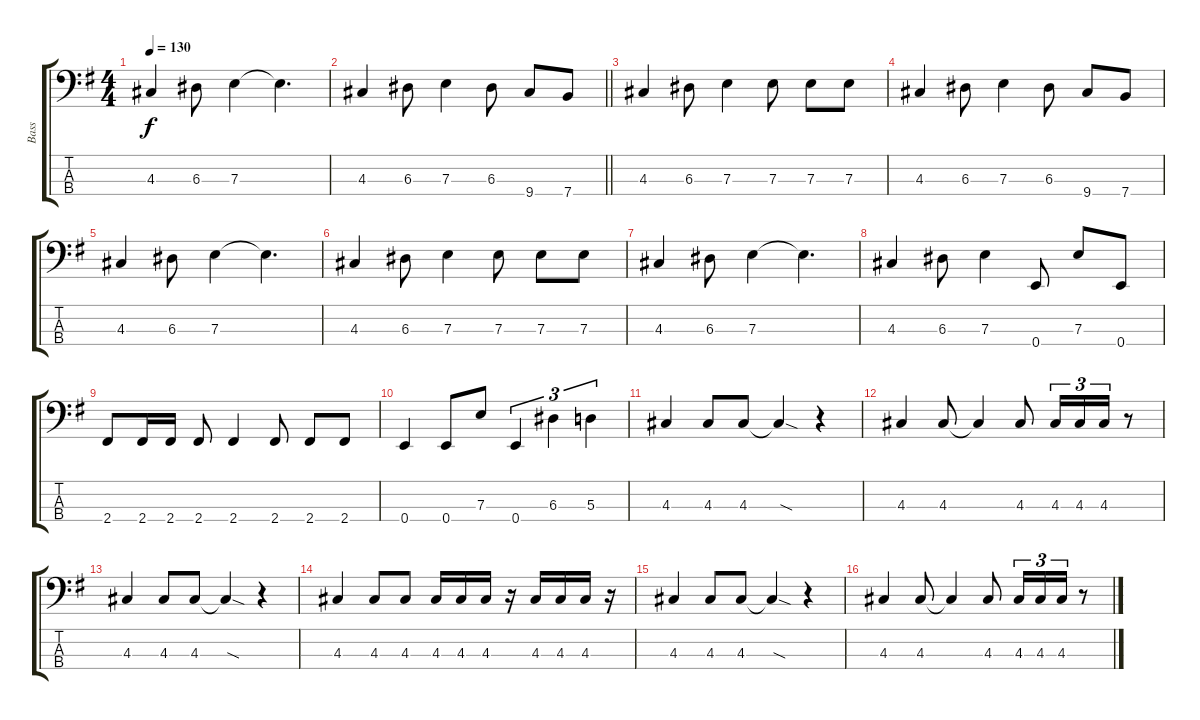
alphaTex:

\track ("Bass" "Bass") {instrument electricbassfinger}
\staff {score tabs}
\tuning (G2 D2 A1 E1) {hide}
\ts (4 4)
\tempo 130
\clef f4
\ks g
4.3.4{dy f} 6.3.8 7.3.4 7.3{t}.4{d} |
\barLineRight lightlight
4.3.4 6.3.8 7.3.4 6.3.8 9.4.8 7.4.8 |
4.3.4 6.3.8 7.3.4 7.3.8 7.3.8 7.3.8 |
4.3.4 6.3.8 7.3.4 6.3.8 9.4.8 7.4.8 |
4.3.4 6.3.8 7.3.4 7.3{t}.4{d} |
4.3.4 6.3.8 7.3.4 7.3.8 7.3.8 7.3.8 |
4.3.4 6.3.8 7.3.4 7.3{t}.4{d} |
4.3.4 6.3.8 7.3.4 0.4.8 7.3.8 0.4.8 |
2.4.8 2.4.16 2.4.16 2.4.8 2.4.4 2.4.8 2.4.8 2.4.8 |
0.4.4 0.4.8 7.3.8 0.4.4{tu (3 2)} 6.3.4{tu (3 2)} 5.3.4{tu (3 2)} |
4.3.4 4.3.8 4.3.8 4.3{sod t}.4 r.4 |
4.3.4 4.3.8 4.3{t}.4 4.3.8 4.3.16{tu (3 2)} 4.3.16{tu (3 2)} 4.3.16{tu (3 2)} r.8 |
4.3.4 4.3.8 4.3.8 4.3{sod t}.4 r.4 |
4.3.4 4.3.8 4.3.8 4.3.16 4.3.16 4.3.16 r.16 4.3.16 4.3.16 4.3.16 r.16 |
4.3.4 4.3.8 4.3.8 4.3{sod t}.4 r.4 |
4.3.4 4.3.8 4.3{t}.4 4.3.8 4.3.16{tu (3 2)} 4.3.16{tu (3 2)} 4.3.16{tu (3 2)} r.8
